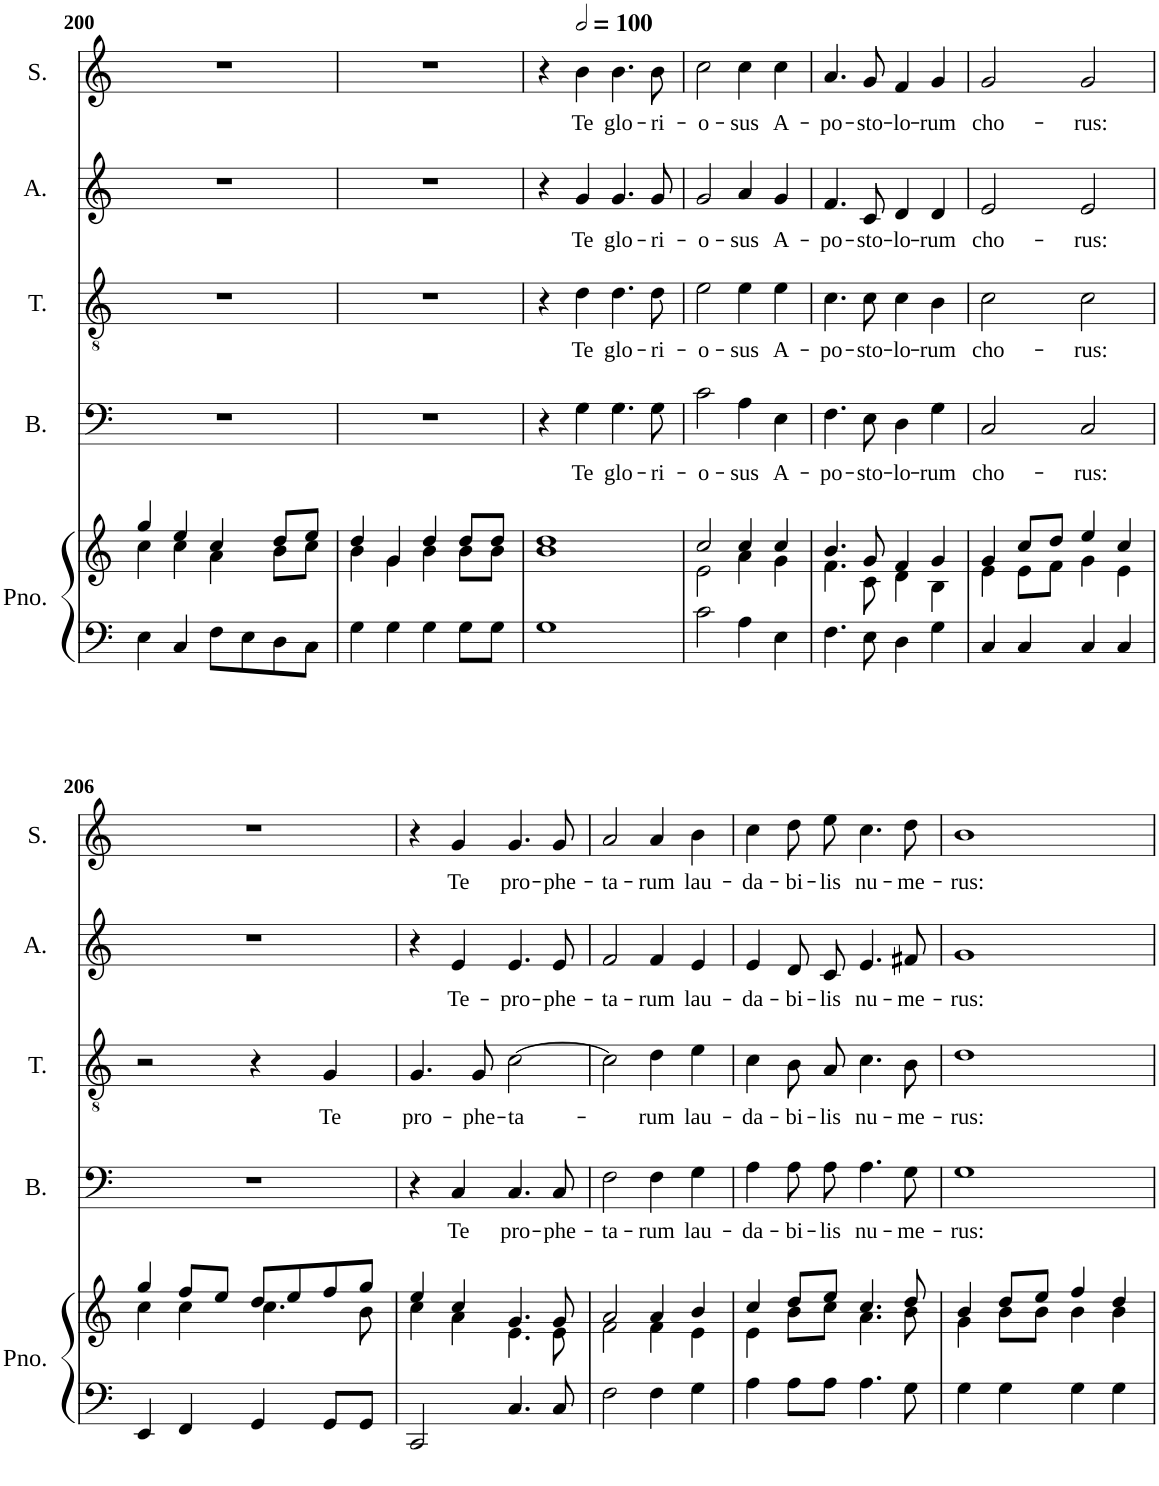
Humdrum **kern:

**kern	**kern	**kern	**text	**kern	**text	**kern	**text	**kern	**text
*part5	*part5	*part4	*part4	*part3	*part3	*part2	*part2	*part1	*part1
*staff6	*staff5	*staff4	*staff4	*staff3	*staff3	*staff2	*staff2	*staff1	*staff1
*I"Piano	*	*I"Bass	*	*I"Tenor	*	*I"Alto	*	*I"Soprano	*
*I'Pno.	*	*I'B.	*	*I'T.	*	*I'A.	*	*I'S.	*
!!LO:PB:g=z
*clefF4	*clefG2	*clefF4	*	*clefGv2	*	*clefG2	*	*clefG2	*
*k[]	*k[]	*k[]	*	*k[]	*	*k[]	*	*k[]	*
*M2/2	*M2/2	*M2/2	*	*M2/2	*	*M2/2	*	*M2/2	*
=200	=200	=200	=200	=200	=200	=200	=200	=200	=200
*	*^	*	*	*	*	*	*	*	*
4E\	4gg/	4cc\	1r	.	1r	.	1r	.	1r	.
4C/	4ee/	4cc\	.	.	.	.	.	.	.	.
8F\L	4cc/	4a\	.	.	.	.	.	.	.	.
8E\	.	.	.	.	.	.	.	.	.	.
8D\	8dd/L	8b\L	.	.	.	.	.	.	.	.
8C\J	8ee/J	8cc\J	.	.	.	.	.	.	.	.
=201	=201	=201	=201	=201	=201	=201	=201	=201	=201	=201
4G\	4dd/	4b\	1r	.	1r	.	1r	.	1r	.
4G\	4g/	4g\	.	.	.	.	.	.	.	.
4G\	4dd/	4b\	.	.	.	.	.	.	.	.
8G\L	8dd/L	8b\L	.	.	.	.	.	.	.	.
8G\J	8dd/J	8b\J	.	.	.	.	.	.	.	.
=202	=202	=202	=202	=202	=202	=202	=202	=202	=202	=202
1G	1dd	1b	4r	.	4r	.	4r	.	4r	.
*	*	*	*	*	*	*	*	*	*MM200	*
!	!	!	!	!LO:LY:b	!	!LO:LY:b	!	!LO:LY:b	!	!LO:LY:b
.	.	.	4G\	Te	4d\	Te	4g/	Te	4b\	Te
!	!	!	!	!LO:LY:b	!	!LO:LY:b	!	!LO:LY:b	!	!LO:LY:b
.	.	.	4.G\	glo-	4.d\	glo-	4.g/	glo-	4.b\	glo-
!	!	!	!	!LO:LY:b	!	!LO:LY:b	!	!LO:LY:b	!	!LO:LY:b
.	.	.	8G\	-ri-	8d\	-ri-	8g/	-ri-	8b\	-ri-
=203	=203	=203	=203	=203	=203	=203	=203	=203	=203	=203
!	!	!	!	!LO:LY:b	!	!LO:LY:b	!	!LO:LY:b	!	!LO:LY:b
2c\	2cc/	2e\	2c\	-o-	2e\	-o-	2g/	-o-	2cc\	-o-
!	!	!	!	!LO:LY:b	!	!LO:LY:b	!	!LO:LY:b	!	!LO:LY:b
4A\	4cc/	4a\	4A\	-sus	4e\	-sus	4a/	-sus	4cc\	-sus
!	!	!	!	!LO:LY:b	!	!LO:LY:b	!	!LO:LY:b	!	!LO:LY:b
4E\	4cc/	4g\	4E\	A-	4e\	A-	4g/	A-	4cc\	A-
=204	=204	=204	=204	=204	=204	=204	=204	=204	=204	=204
!	!	!	!	!LO:LY:b	!	!LO:LY:b	!	!LO:LY:b	!	!LO:LY:b
4.F\	4.b/	4.f\	4.F\	-po-	4.c\	-po-	4.f/	-po-	4.a/	-po-
!	!	!	!	!LO:LY:b	!	!LO:LY:b	!	!LO:LY:b	!	!LO:LY:b
8E\	8g/	8c\	8E\	-sto-	8c\	-sto-	8c/	-sto-	8g/	-sto-
!	!	!	!	!LO:LY:b	!	!LO:LY:b	!	!LO:LY:b	!	!LO:LY:b
4D\	4f/	4d\	4D\	-lo-	4c\	-lo-	4d/	-lo-	4f/	-lo-
!	!	!	!	!LO:LY:b	!	!LO:LY:b	!	!LO:LY:b	!	!LO:LY:b
4G\	4g/	4B\	4G\	-rum	4B\	-rum	4d/	-rum	4g/	-rum
=205	=205	=205	=205	=205	=205	=205	=205	=205	=205	=205
!	!	!	!	!LO:LY:b	!	!LO:LY:b	!	!LO:LY:b	!	!LO:LY:b
4C/	4g/	4e\	2C/	cho-	2c\	cho-	2e/	cho-	2g/	cho-
4C/	8cc/L	8e\L	.	.	.	.	.	.	.	.
.	8dd/J	8f\J	.	.	.	.	.	.	.	.
!	!	!	!	!LO:LY:b	!	!LO:LY:b	!	!LO:LY:b	!	!LO:LY:b
4C/	4ee/	4g\	2C/	-rus:	2c\	-rus:	2e/	-rus:	2g/	-rus:
4C/	4cc/	4e\	.	.	.	.	.	.	.	.
!!LO:LB:g=z
=206	=206	=206	=206	=206	=206	=206	=206	=206	=206	=206
4EE/	4gg/	4cc\	1r	.	2r	.	1r	.	1r	.
4FF/	8ff/L	4cc\	.	.	.	.	.	.	.	.
.	8ee/J	.	.	.	.	.	.	.	.	.
4GG/	8dd/L	4.cc\	.	.	4r	.	.	.	.	.
.	8ee/	.	.	.	.	.	.	.	.	.
!	!	!	!	!	!	!LO:LY:b	!	!	!	!
8GG/L	8ff/	.	.	.	4G/	Te	.	.	.	.
8GG/J	8gg/J	8b\	.	.	.	.	.	.	.	.
=207	=207	=207	=207	=207	=207	=207	=207	=207	=207	=207
!	!	!	!	!	!	!LO:LY:b	!	!	!	!
2CC/	4ee/	4cc\	4r	.	4.G/	pro-	4r	.	4r	.
!	!	!	!	!LO:LY:b	!	!	!	!LO:LY:b	!	!LO:LY:b
.	4cc/	4a\	4C/	Te	.	.	4e/	Te-	4g/	Te
!	!	!	!	!	!	!LO:LY:b	!	!	!	!
.	.	.	.	.	8G/	-phe-	.	.	.	.
!	!	!	!	!LO:LY:b	!	!LO:LY:b	!	!LO:LY:b	!	!LO:LY:b
4.C/	4.g/	4.e\	4.C/	pro-	[2c\	-ta-	4.e/	-pro-	4.g/	pro-
!	!	!	!	!LO:LY:b	!	!	!	!LO:LY:b	!	!LO:LY:b
8C/	8g/	8e\	8C/	-phe-	.	.	8e/	-phe-	8g/	-phe-
=208	=208	=208	=208	=208	=208	=208	=208	=208	=208	=208
!	!	!	!	!LO:LY:b	!	!	!	!LO:LY:b	!	!LO:LY:b
2F\	2a/	2f\	2F\	-ta-	2c\]	.	2f/	-ta-	2a/	-ta-
!	!	!	!	!LO:LY:b	!	!LO:LY:b	!	!LO:LY:b	!	!LO:LY:b
4F\	4a/	4f\	4F\	-rum	4d\	-rum	4f/	-rum	4a/	-rum
!	!	!	!	!LO:LY:b	!	!LO:LY:b	!	!LO:LY:b	!	!LO:LY:b
4G\	4b/	4e\	4G\	lau-	4e\	lau-	4e/	lau-	4b\	lau-
=209	=209	=209	=209	=209	=209	=209	=209	=209	=209	=209
!	!	!	!	!LO:LY:b	!	!LO:LY:b	!	!LO:LY:b	!	!LO:LY:b
4A\	4cc/	4e\	4A\	-da-	4c\	-da-	4e/	-da-	4cc\	-da-
!	!	!	!	!LO:LY:b	!	!LO:LY:b	!	!LO:LY:b	!	!LO:LY:b
8A\L	8dd/L	8b\L	8A\L	-bi-	8B/L	-bi-	8d/L	-bi-	8dd\L	-bi-
!	!	!	!	!LO:LY:b	!	!LO:LY:b	!	!LO:LY:b	!	!LO:LY:b
8A\J	8ee/J	8cc\J	8A\J	-lis	8A/J	-lis	8c/J	-lis	8ee\J	-lis
!	!	!	!	!LO:LY:b	!	!LO:LY:b	!	!LO:LY:b	!	!LO:LY:b
4.A\	4.cc/	4.a\	4.A\	nu-	4.c\	nu-	4.e/	nu-	4.cc\	nu-
!	!	!	!	!LO:LY:b	!	!LO:LY:b	!	!LO:LY:b	!	!LO:LY:b
8G\	8dd/	8b\	8G\	-me-	8B\	-me-	8f#X/	-me-	8dd\	-me-
=210	=210	=210	=210	=210	=210	=210	=210	=210	=210	=210
!	!	!	!	!LO:LY:b	!	!LO:LY:b	!	!LO:LY:b	!	!LO:LY:b
4G\	4b/	4g\	1G	-rus:	1d	-rus:	1g	-rus:	1b	-rus:
4G\	8dd/L	8b\L	.	.	.	.	.	.	.	.
.	8ee/J	8b\J	.	.	.	.	.	.	.	.
4G\	4ff/	4b\	.	.	.	.	.	.	.	.
4G\	4dd/	4b\	.	.	.	.	.	.	.	.
*	*v	*v	*	*	*	*	*	*	*	*
=	=	=	=	=	=	=	=	=	=
*-	*-	*-	*-	*-	*-	*-	*-	*-	*-
